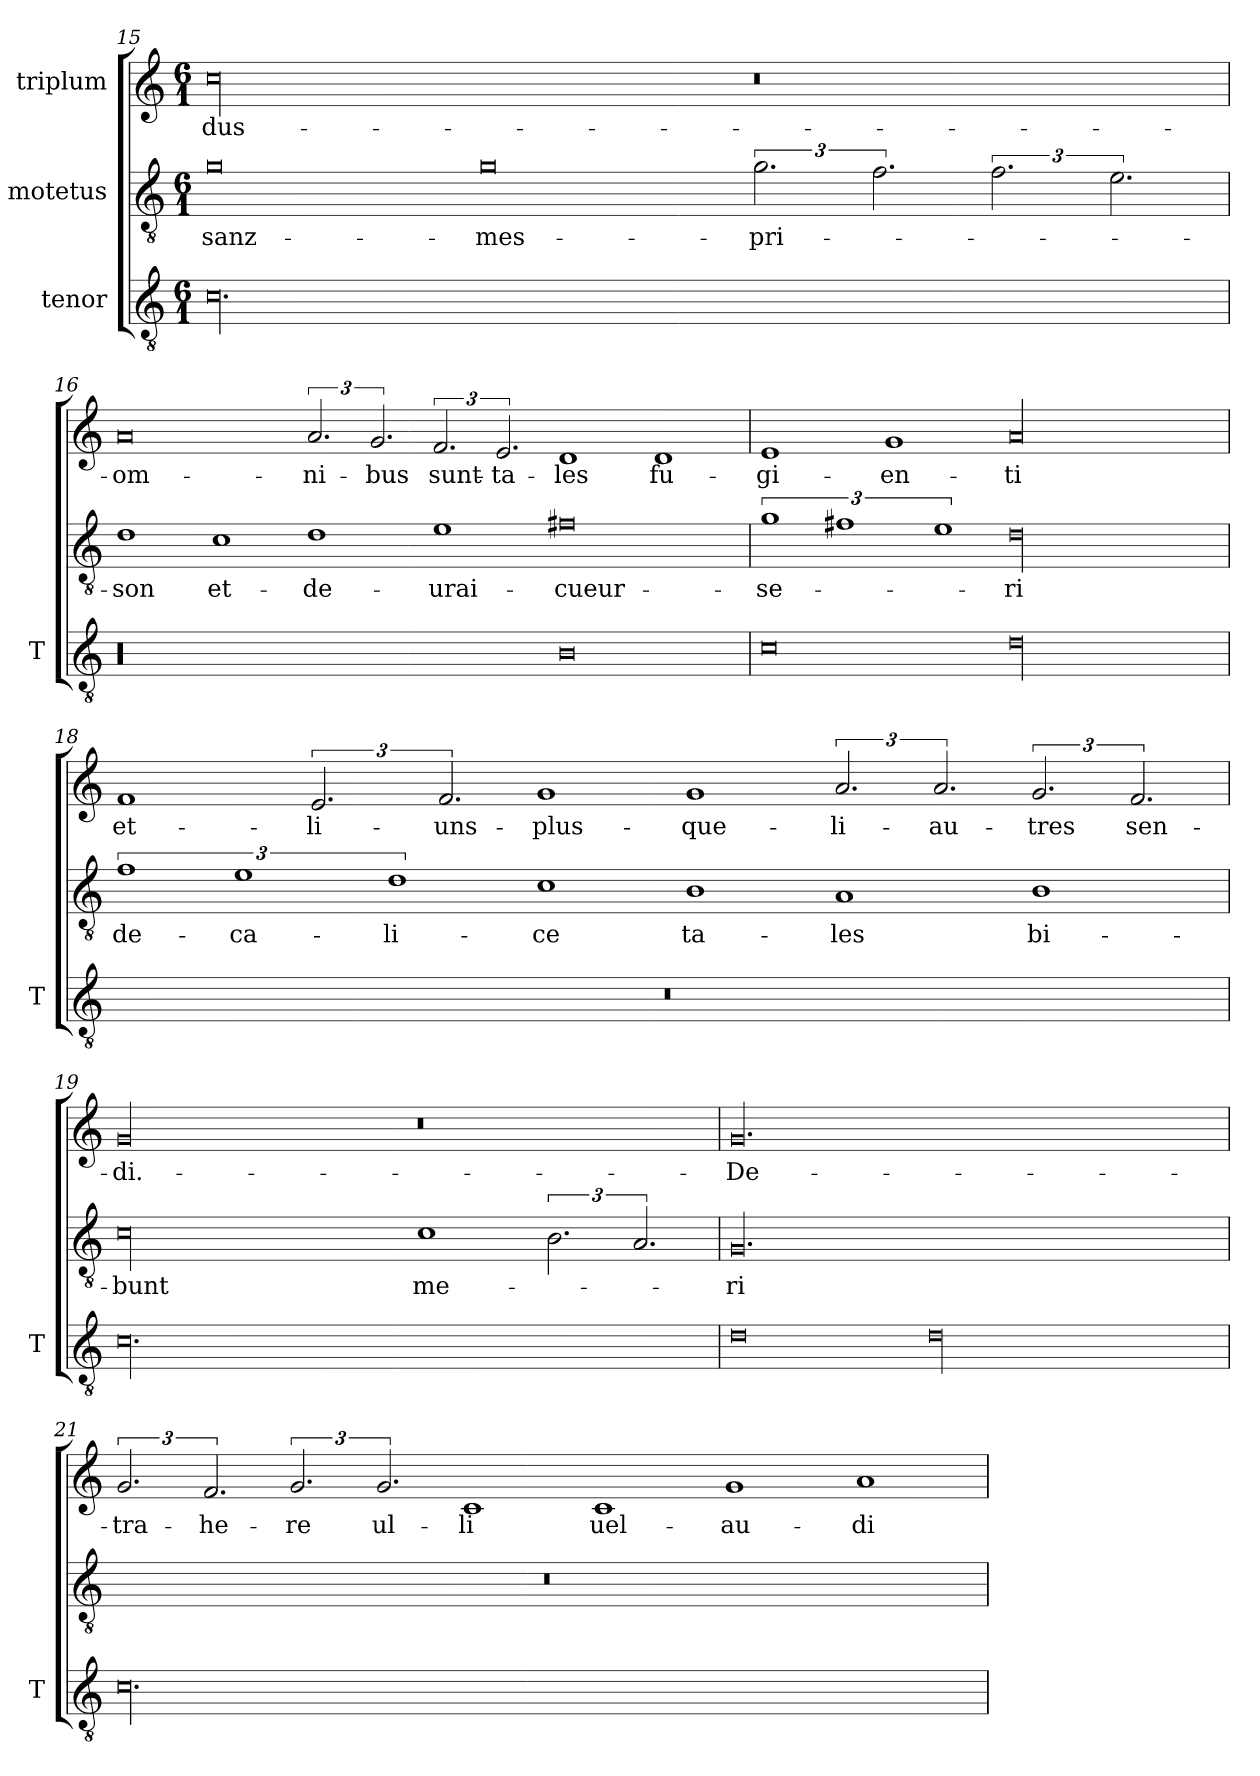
**kern	**kern	**text	**kern	**text
*part3	*part2	*part2	*part1	*part1
*staff3	*staff2	*staff2	*staff1	*staff1
*I"tenor	*I"motetus	*	*I"triplum	*
*I'T	*	*	*	*
*clefGv2	*clefGv2	*	*clefG2	*
*k[]	*k[]	*	*k[]	*
*C:	*C:	*	*C:	*
*M6/1	*M6/1	*	*M6/1	*
=15	=15	=15	=15	=15
00.c\	0g\	sanz-	00cc\	dus-
.	0g\	mes-	.	.
.	3.g\	-pri-	0r	.
.	3.f\	.	.	.
.	3.f\	.	.	.
.	3.e\	.	.	.
!!LO:LB:g=z
=16	=16	=16	=16	=16
00r	1d\	-son	0a/	om-
.	1c\	et-	.	.
.	1d\	de-	3.a/	-ni-
.	.	.	3.g/	-bus
.	1e\	urai-	3.f/	sunt-
.	.	.	3.e/	ta-
0B\	0f#X\	cueur-	1d/	-les
.	.	.	1d/	fu-
=17	=17	=17	=17	=17
0c\	3%2g\	se-	1e/	-gi-
.	3%2f#Xi\	.	.	.
.	.	.	1g/	-en-
.	3%2e\	.	.	.
00d\	00d\	-ri	00a/	-ti
=18	=18	=18	=18	=18
00.r	3%2f\	de-	1f/	et-
.	3%2e\	ca-	.	.
.	.	.	3.e/	li-
.	3%2d\	-li-	.	.
.	.	.	3.f/	uns-
.	1c\	-ce	1g/	plus-
.	1B\	ta-	1g/	que-
.	1A/	-les	3.a/	li-
.	.	.	3.a/	au-
.	1B\	bi-	3.g/	-tres
.	.	.	3.f/	sen-
!!LO:LB:g=z
=19	=19	=19	=19	=19
00.c\	00c\	-bunt	00g/	di.-
.	1c\	me-	0r	.
.	3.B\	.	.	.
.	3.A/	.	.	.
=20	=20	=20	=20	=20
0d\	00.G/	-ri	00.g/	De-
00d\	.	.	.	.
=21	=21	=21	=21	=21
00.c\	00.r	.	3.g/	-tra-
.	.	.	3.f/	-he-
.	.	.	3.g/	-re
.	.	.	3.g/	ul-
.	.	.	1c/	-li
.	.	.	1c/	uel-
.	.	.	1g/	au-
.	.	.	1a/	-di-
=	=	=	=	=
*-	*-	*-	*-	*-
